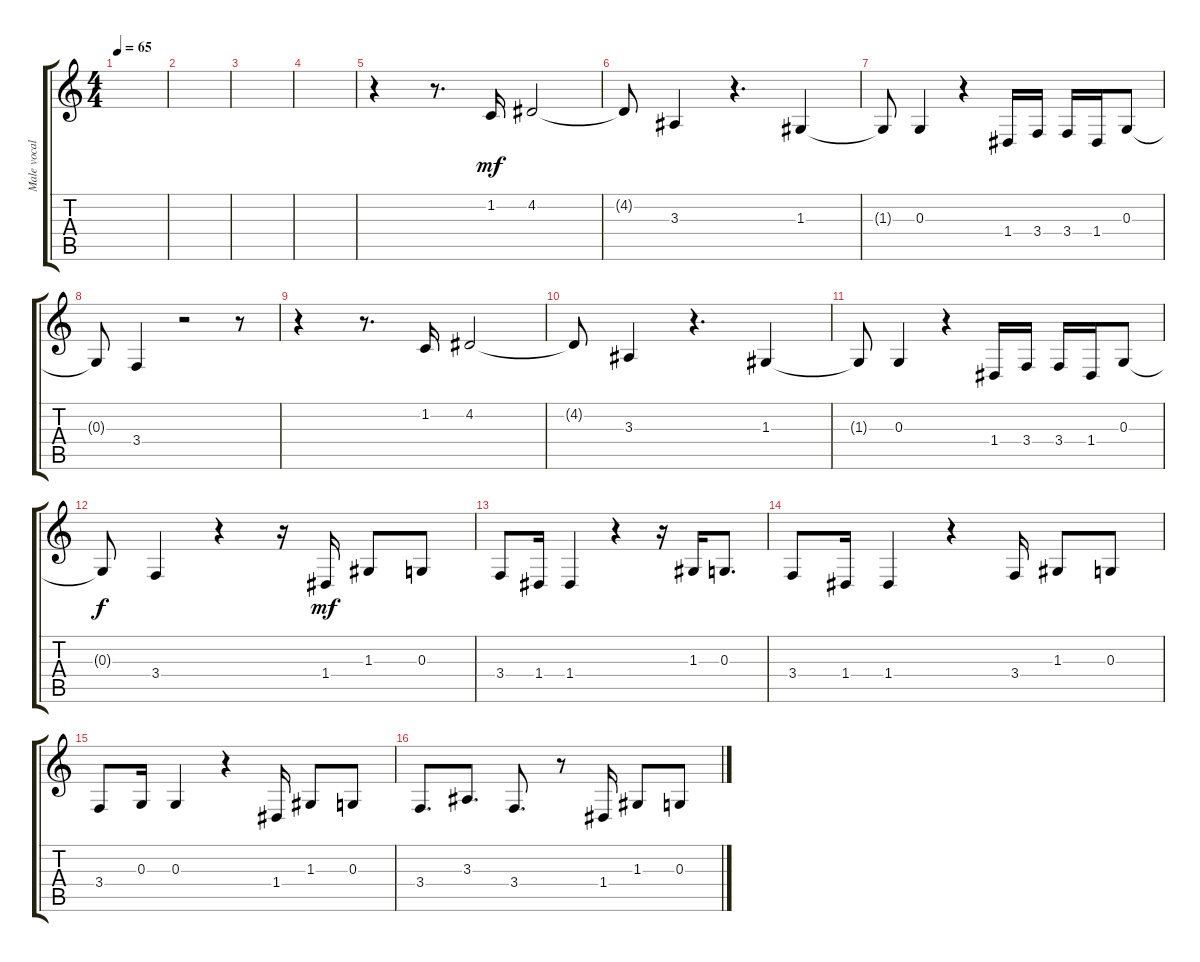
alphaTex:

\track ("Male vocals" "Male vocal") {instrument altosax}
\staff {score tabs}
\tuning (E4 B3 G3 D3 A2 E2) {hide}
\ts (4 4)
\tempo 65
\clef g2
\ks c
|
|
|
|
r.4 r.8{d} 1.2.16{dy mf} 4.2.2 |
4.2{t}.8 3.3.4 r.4{d} 1.3.4 |
1.3{t}.8 0.3.4 r.4 1.4.16 3.4.16 3.4.16 1.4.16 0.3.8 |
0.3{t}.8 3.4.4 r.2 r.8 |
r.4 r.8{d} 1.2.16 4.2.2 |
4.2{t}.8 3.3.4 r.4{d} 1.3.4 |
1.3{t}.8 0.3.4 r.4 1.4.16 3.4.16 3.4.16 1.4.16 0.3.8 |
0.3{t}.8{dy f} 3.4.4 r.4 r.16 1.4.16{dy mf} 1.3.8 0.3.8 |
3.4.8 1.4.16 1.4.4 r.4 r.16 1.3.16 0.3.8{d} |
3.4.8 1.4.16 1.4.4 r.4 3.4.16 1.3.8 0.3.8 |
3.4.8 0.3.16 0.3.4 r.4 1.4.16 1.3.8 0.3.8 |
3.4.8{d} 3.3.8{d} 3.4.8{d} r.8 1.4.16 1.3.8 0.3.8
